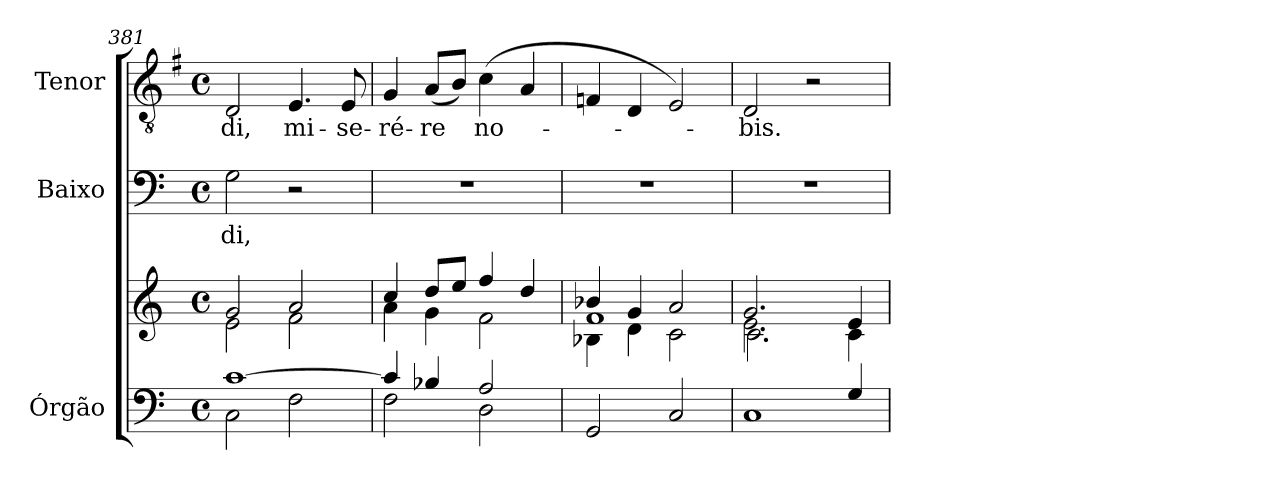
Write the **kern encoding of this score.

**kern	**kern	**kern	**text	**kern	**text
*part3	*part3	*part2	*part2	*part1	*part1
*staff4	*staff3	*staff2	*staff2	*staff1	*staff1
*I"Órgão	*	*I"Baixo	*	*I"Tenor	*
*I'Órg.	*	*	*	*I'Tr.	*
!!LO:LB:g=z
*clefF4	*clefG2	*clefF4	*	*clefGv2	*
*	*	*	*	*ITrd4c7	*
*k[]	*k[]	*k[]	*	*k[]	*
*C:	*C:	*C:	*	*C:	*
*M4/4	*M4/4	*M4/4	*	*M4/4	*
*met(c)	*met(c)	*met(c)	*	*met(c)	*
=381	=381	=381	=381	=381	=381
*^	*^	*	*	*	*
!	!	!	!	!	!LO:LY:b:color=#000000	!	!
!	!	!	!	!	!	!	!LO:LY:b:color=#000000
[>1ci	2Ci\	2gi/	2ei\	2Gi\	-di,	2GGi/	-di,
!	!	!	!	!	!	!	!LO:LY:b:color=#000000
.	2Fi\	2ai/	2fi\	2r	.	4.AAi/	mi-
!	!	!	!	!	!	!	!LO:LY:b:color=#000000
.	.	.	.	.	.	8AAi/	-se-
=382	=382	=382	=382	=382	=382	=382	=382
!	!	!	!	!	!	!	!LO:LY:b:color=#000000
4ci/]	2Fi\	4cci/	4ai\	1r	.	4Ci/	-ré-
!	!	!	!	!	!	!	!LO:LY:b:color=#000000
4B-Xi/	.	8ddi/L	4gi\	.	.	(8Di/L	-re
.	.	8eei/J	.	.	.	8Ei/J)	.
!	!	!	!	!	!	!	!LO:LY:b:color=#000000
2Ai/	2Di\	4ffi/	2fi\	.	.	(4Fi\	no-
.	.	4ddi/	.	.	.	4Di/	.
*v	*v	*	*	*	*	*	*
=383	=383	=383	=383	=383	=383	=383
*	*	*^	*	*	*	*
2GGi/	4b-Xi/	1fi	4B-Xi\	1r	.	4BB-Xi/	.
.	4gi/	.	4di\	.	.	4GGi/	.
2Ci/	2ai/	.	2ci\	.	.	2AAi/)	.
=384	=384	=384	=384	=384	=384	=384	=384
*^	*	*	*	*	*	*	*
!	!	!	!	!	!	!	!	!LO:LY:b:color=#000000
2.ryy	1Ci	2.gi/	2.ei\	2.ci\	1r	.	2GGi/	-bis.
.	.	.	.	.	.	.	2r	.
4Gi/	.	4ei/	4ci\	4ryy	.	.	.	.
*v	*v	*	*	*	*	*	*	*
*	*v	*v	*v	*	*	*	*
=	=	=	=	=	=
*-	*-	*-	*-	*-	*-
